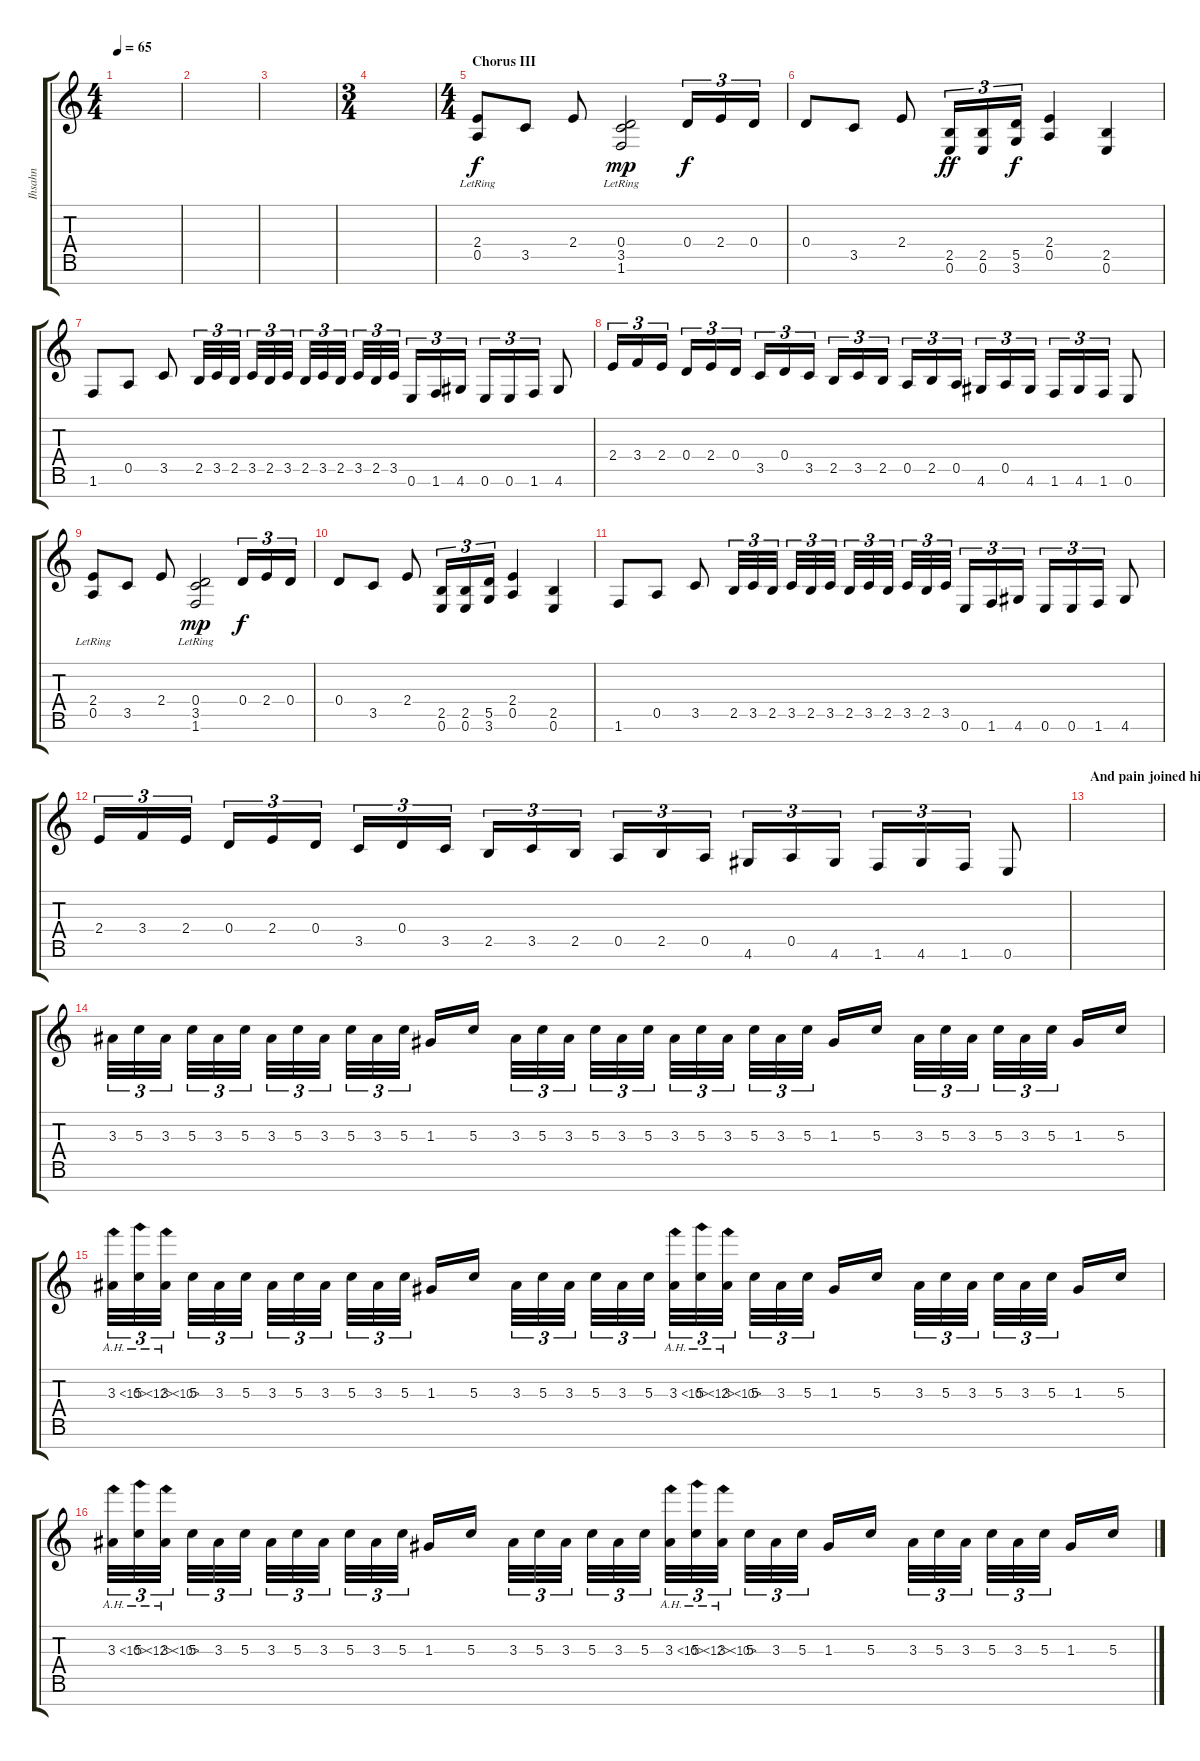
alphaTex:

\track ("Ihsahn" "Ihsahn") {instrument distortionguitar}
\staff {score tabs}
\tuning (E4 B3 G3 D3 A2 E2 B1) {hide}
\ts (4 4)
\tempo 65
\clef g2
\ks c
|
|
|
\ts (3 4)
|
\ts (4 4)
\section ("" "Chorus III")
(2.4{lr} 0.5{lr}).8 3.5.8 2.4.8 (0.4 3.5{lr} 1.6{lr}).2{dy mp} 0.4.16{tu (3 2) dy f} 2.4.16{tu (3 2)} 0.4.16{tu (3 2)} |
0.4.8 3.5.8 2.4.8 (2.5 0.6).16{tu (3 2) dy ff} (2.5 0.6).16{tu (3 2)} (5.5 3.6).16{tu (3 2) dy f} (2.4 0.5).4 (2.5 0.6).4 |
1.6.8 0.5.8 3.5.8 2.5.32{tu (3 2)} 3.5.32{tu (3 2)} 2.5.32{tu (3 2)} 3.5.32{tu (3 2)} 2.5.32{tu (3 2)} 3.5.32{tu (3 2)} 2.5.32{tu (3 2)} 3.5.32{tu (3 2)} 2.5.32{tu (3 2)} 3.5.32{tu (3 2)} 2.5.32{tu (3 2)} 3.5.32{tu (3 2)} 0.6.16{tu (3 2)} 1.6.16{tu (3 2)} 4.6.16{tu (3 2)} 0.6.16{tu (3 2)} 0.6.16{tu (3 2)} 1.6.16{tu (3 2)} 4.6.8 |
2.4.16{tu (3 2)} 3.4.16{tu (3 2)} 2.4.16{tu (3 2)} 0.4.16{tu (3 2)} 2.4.16{tu (3 2)} 0.4.16{tu (3 2)} 3.5.16{tu (3 2)} 0.4.16{tu (3 2)} 3.5.16{tu (3 2)} 2.5.16{tu (3 2)} 3.5.16{tu (3 2)} 2.5.16{tu (3 2)} 0.5.16{tu (3 2)} 2.5.16{tu (3 2)} 0.5.16{tu (3 2)} 4.6.16{tu (3 2)} 0.5.16{tu (3 2)} 4.6.16{tu (3 2)} 1.6.16{tu (3 2)} 4.6.16{tu (3 2)} 1.6.16{tu (3 2)} 0.6.8 |
(2.4{lr} 0.5{lr}).8 3.5.8 2.4.8 (0.4 3.5{lr} 1.6{lr}).2{dy mp} 0.4.16{tu (3 2) dy f} 2.4.16{tu (3 2)} 0.4.16{tu (3 2)} |
0.4.8 3.5.8 2.4.8 (2.5 0.6).16{tu (3 2)} (2.5 0.6).16{tu (3 2)} (5.5 3.6).16{tu (3 2)} (2.4 0.5).4 (2.5 0.6).4 |
1.6.8 0.5.8 3.5.8 2.5.32{tu (3 2)} 3.5.32{tu (3 2)} 2.5.32{tu (3 2)} 3.5.32{tu (3 2)} 2.5.32{tu (3 2)} 3.5.32{tu (3 2)} 2.5.32{tu (3 2)} 3.5.32{tu (3 2)} 2.5.32{tu (3 2)} 3.5.32{tu (3 2)} 2.5.32{tu (3 2)} 3.5.32{tu (3 2)} 0.6.16{tu (3 2)} 1.6.16{tu (3 2)} 4.6.16{tu (3 2)} 0.6.16{tu (3 2)} 0.6.16{tu (3 2)} 1.6.16{tu (3 2)} 4.6.8 |
2.4.16{tu (3 2)} 3.4.16{tu (3 2)} 2.4.16{tu (3 2)} 0.4.16{tu (3 2)} 2.4.16{tu (3 2)} 0.4.16{tu (3 2)} 3.5.16{tu (3 2)} 0.4.16{tu (3 2)} 3.5.16{tu (3 2)} 2.5.16{tu (3 2)} 3.5.16{tu (3 2)} 2.5.16{tu (3 2)} 0.5.16{tu (3 2)} 2.5.16{tu (3 2)} 0.5.16{tu (3 2)} 4.6.16{tu (3 2)} 0.5.16{tu (3 2)} 4.6.16{tu (3 2)} 1.6.16{tu (3 2)} 4.6.16{tu (3 2)} 1.6.16{tu (3 2)} 0.6.8 |
\section ("" "And pain joined his urge to percieve...")
|
3.3.32{tu (3 2) volume 8 balance 8} 5.3.32{tu (3 2)} 3.3.32{tu (3 2)} 5.3.32{tu (3 2)} 3.3.32{tu (3 2)} 5.3.32{tu (3 2)} 3.3.32{tu (3 2)} 5.3.32{tu (3 2)} 3.3.32{tu (3 2)} 5.3.32{tu (3 2)} 3.3.32{tu (3 2)} 5.3.32{tu (3 2)} 1.3.16 5.3.16 3.3.32{tu (3 2)} 5.3.32{tu (3 2)} 3.3.32{tu (3 2)} 5.3.32{tu (3 2)} 3.3.32{tu (3 2)} 5.3.32{tu (3 2)} 3.3.32{tu (3 2)} 5.3.32{tu (3 2)} 3.3.32{tu (3 2)} 5.3.32{tu (3 2)} 3.3.32{tu (3 2)} 5.3.32{tu (3 2)} 1.3.16 5.3.16 3.3.32{tu (3 2)} 5.3.32{tu (3 2)} 3.3.32{tu (3 2)} 5.3.32{tu (3 2)} 3.3.32{tu (3 2)} 5.3.32{tu (3 2)} 1.3.16 5.3.16 |
3.3{ah 7}.32{tu (3 2) volume 8 balance 8} 5.3{ah 7}.32{tu (3 2)} 3.3{ah 7}.32{tu (3 2)} 5.3.32{tu (3 2)} 3.3.32{tu (3 2)} 5.3.32{tu (3 2)} 3.3.32{tu (3 2)} 5.3.32{tu (3 2)} 3.3.32{tu (3 2)} 5.3.32{tu (3 2)} 3.3.32{tu (3 2)} 5.3.32{tu (3 2)} 1.3.16 5.3.16 3.3.32{tu (3 2)} 5.3.32{tu (3 2)} 3.3.32{tu (3 2)} 5.3.32{tu (3 2)} 3.3.32{tu (3 2)} 5.3.32{tu (3 2)} 3.3{ah 7}.32{tu (3 2)} 5.3{ah 7}.32{tu (3 2)} 3.3{ah 7}.32{tu (3 2)} 5.3.32{tu (3 2)} 3.3.32{tu (3 2)} 5.3.32{tu (3 2)} 1.3.16 5.3.16 3.3.32{tu (3 2)} 5.3.32{tu (3 2)} 3.3.32{tu (3 2)} 5.3.32{tu (3 2)} 3.3.32{tu (3 2)} 5.3.32{tu (3 2)} 1.3.16 5.3.16 |
3.3{ah 7}.32{tu (3 2)} 5.3{ah 7}.32{tu (3 2)} 3.3{ah 7}.32{tu (3 2)} 5.3.32{tu (3 2)} 3.3.32{tu (3 2)} 5.3.32{tu (3 2)} 3.3.32{tu (3 2)} 5.3.32{tu (3 2)} 3.3.32{tu (3 2)} 5.3.32{tu (3 2)} 3.3.32{tu (3 2)} 5.3.32{tu (3 2)} 1.3.16 5.3.16 3.3.32{tu (3 2)} 5.3.32{tu (3 2)} 3.3.32{tu (3 2)} 5.3.32{tu (3 2)} 3.3.32{tu (3 2)} 5.3.32{tu (3 2)} 3.3{ah 7}.32{tu (3 2)} 5.3{ah 7}.32{tu (3 2)} 3.3{ah 7}.32{tu (3 2)} 5.3.32{tu (3 2)} 3.3.32{tu (3 2)} 5.3.32{tu (3 2)} 1.3.16 5.3.16 3.3.32{tu (3 2)} 5.3.32{tu (3 2)} 3.3.32{tu (3 2)} 5.3.32{tu (3 2)} 3.3.32{tu (3 2)} 5.3.32{tu (3 2)} 1.3.16 5.3.16
